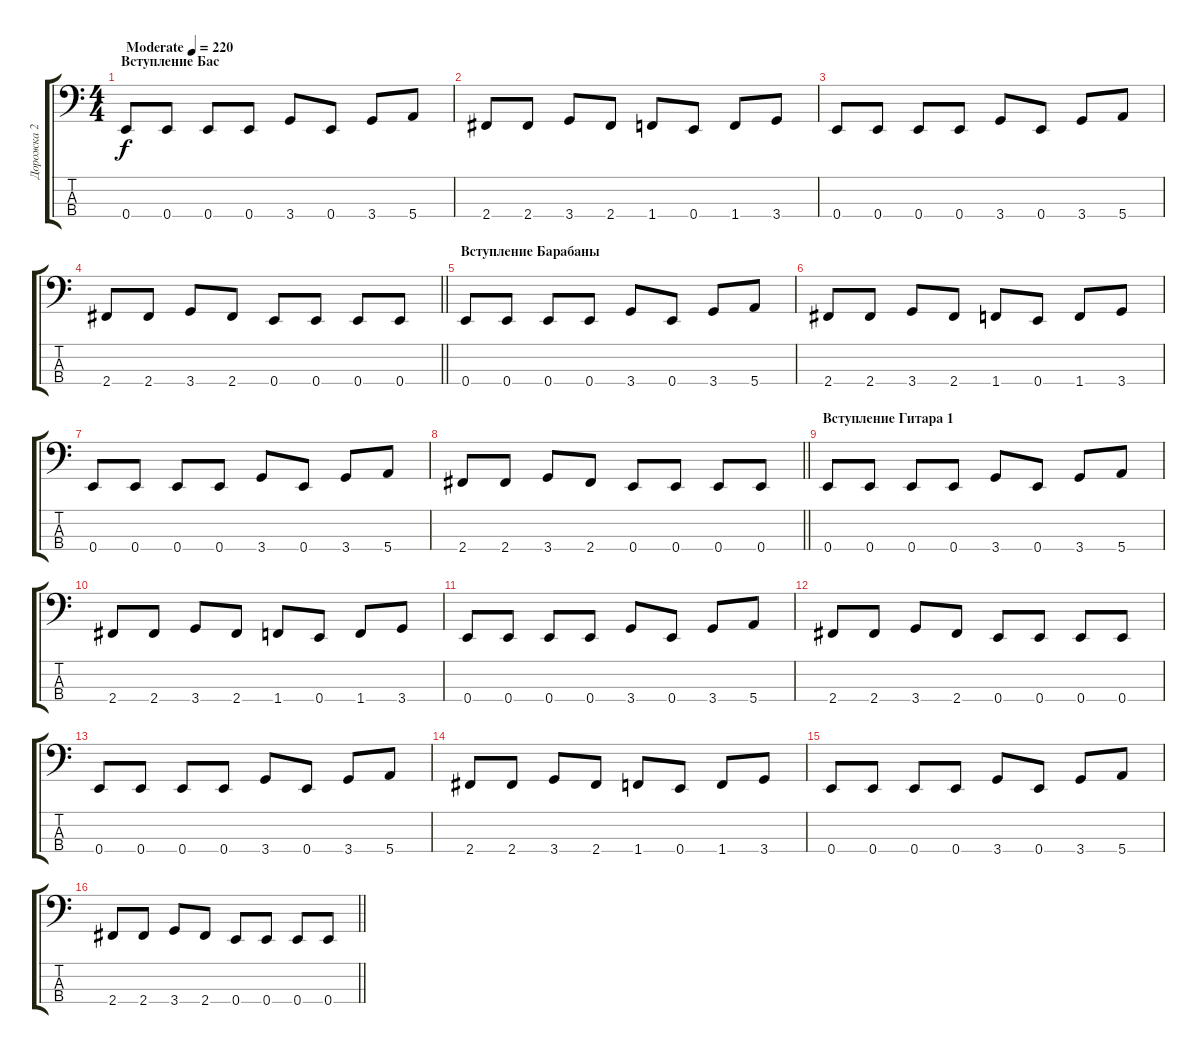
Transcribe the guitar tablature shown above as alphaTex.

\track ("Дорожка 2" "Дорожка 2") {instrument electricbasspick}
\staff {score tabs}
\tuning (G2 D2 A1 E1) {hide}
\ts (4 4)
\section ("" "Вступление Бас")
\tempo (220 "Moderate")
\clef f4
\ks c
0.4.8{dy f instrument electricbasspick} 0.4.8 0.4.8 0.4.8 3.4.8 0.4.8 3.4.8 5.4.8 |
2.4.8 2.4.8 3.4.8 2.4.8 1.4.8 0.4.8 1.4.8 3.4.8 |
0.4.8 0.4.8 0.4.8 0.4.8 3.4.8 0.4.8 3.4.8 5.4.8 |
\barLineRight lightlight
2.4.8 2.4.8 3.4.8 2.4.8 0.4.8 0.4.8 0.4.8 0.4.8 |
\section ("" "Вступление Барабаны")
0.4.8 0.4.8 0.4.8 0.4.8 3.4.8 0.4.8 3.4.8 5.4.8 |
2.4.8 2.4.8 3.4.8 2.4.8 1.4.8 0.4.8 1.4.8 3.4.8 |
0.4.8 0.4.8 0.4.8 0.4.8 3.4.8 0.4.8 3.4.8 5.4.8 |
\barLineRight lightlight
2.4.8 2.4.8 3.4.8 2.4.8 0.4.8 0.4.8 0.4.8 0.4.8 |
\section ("" "Вступление Гитара 1")
0.4.8 0.4.8 0.4.8 0.4.8 3.4.8 0.4.8 3.4.8 5.4.8 |
2.4.8 2.4.8 3.4.8 2.4.8 1.4.8 0.4.8 1.4.8 3.4.8 |
0.4.8 0.4.8 0.4.8 0.4.8 3.4.8 0.4.8 3.4.8 5.4.8 |
2.4.8 2.4.8 3.4.8 2.4.8 0.4.8 0.4.8 0.4.8 0.4.8 |
0.4.8 0.4.8 0.4.8 0.4.8 3.4.8 0.4.8 3.4.8 5.4.8 |
2.4.8 2.4.8 3.4.8 2.4.8 1.4.8 0.4.8 1.4.8 3.4.8 |
0.4.8 0.4.8 0.4.8 0.4.8 3.4.8 0.4.8 3.4.8 5.4.8 |
\barLineRight lightlight
2.4.8 2.4.8 3.4.8 2.4.8 0.4.8 0.4.8 0.4.8 0.4.8
